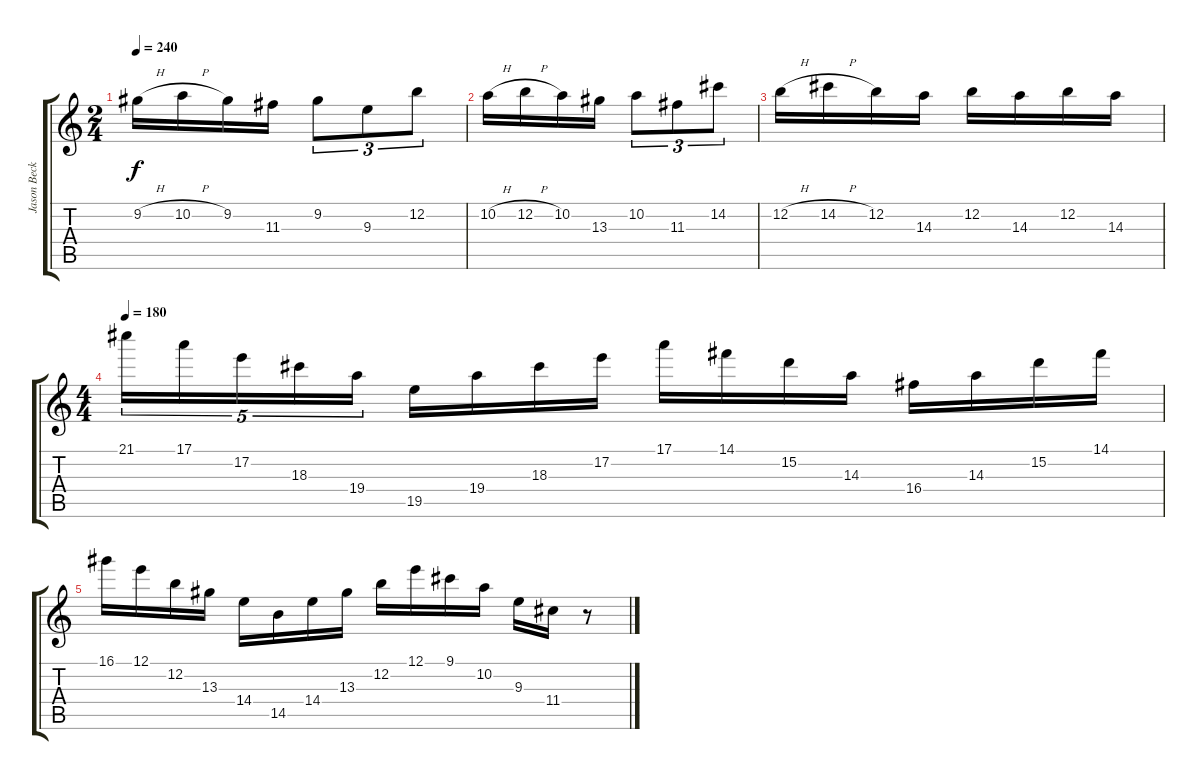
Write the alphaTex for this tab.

\track ("Jason Becker" "Jason Beck") {instrument distortionguitar}
\staff {score tabs}
\tuning (E4 B3 G3 D3 A2 E2) {hide}
\ts (2 4)
\tempo 240
\clef g2
\ks c
9.2{h}.16{dy f} 10.2{h}.16 9.2.16 11.3.16 9.2.8{tu (3 2)} 9.3.8{tu (3 2)} 12.2.8{tu (3 2)} |
10.2{h}.16 12.2{h}.16 10.2.16 13.3.16 10.2.8{tu (3 2)} 11.3.8{tu (3 2)} 14.2.8{tu (3 2)} |
12.2{h}.16 14.2{h}.16 12.2.16 14.3.16 12.2.16 14.3.16 12.2.16 14.3.16 |
\ts (4 4)
\tempo 180
21.1.16{tu (5 4)} 17.1.16{tu (5 4)} 17.2.16{tu (5 4)} 18.3.16{tu (5 4)} 19.4.16{tu (5 4)} 19.5.16 19.4.16 18.3.16 17.2.16 17.1.16 14.1.16 15.2.16 14.3.16 16.4.16 14.3.16 15.2.16 14.1.16 |
16.1.16 12.1.16 12.2.16 13.3.16 14.4.16 14.5.16 14.4.16 13.3.16 12.2.16 12.1.16 9.1.16 10.2.16 9.3.16 11.4.16 r.8
